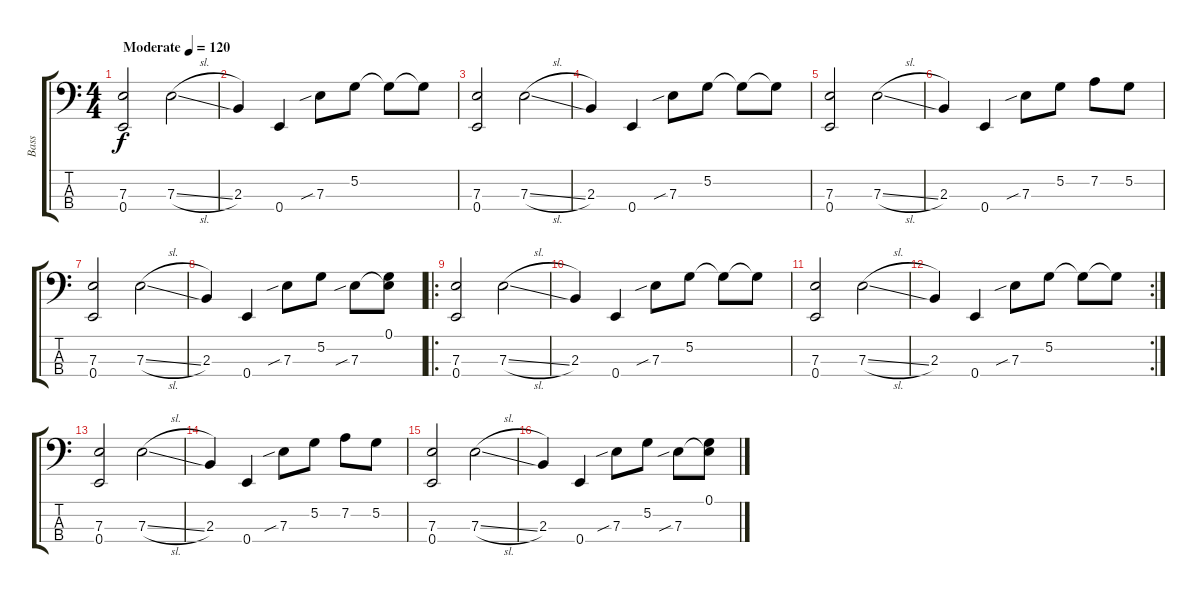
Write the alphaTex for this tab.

\track ("Bass" "Bass") {instrument electricbassfinger}
\staff {score tabs}
\tuning (G2 D2 A1 E1) {hide}
\ts (4 4)
\tempo (120 "Moderate")
\clef f4
\ks c
(7.3 0.4).2{dy f instrument electricbassfinger} 7.3{sl}.2 |
2.3.4 0.4.4 7.3{sib}.8 5.2.8 5.2{t}.8 5.2{t}.8 |
(7.3 0.4).2 7.3{sl}.2 |
2.3.4 0.4.4 7.3{sib}.8 5.2.8 5.2{t}.8 5.2{t}.8 |
(7.3 0.4).2 7.3{sl}.2 |
2.3.4 0.4.4 7.3{sib}.8 5.2.8 7.2.8 5.2.8 |
(7.3 0.4).2 7.3{sl}.2 |
2.3.4 0.4.4 7.3{sib}.8 5.2.8 7.3{sib}.8 (0.1 7.3{t}).8 |
\ro
(7.3 0.4).2 7.3{sl}.2 |
2.3.4 0.4.4 7.3{sib}.8 5.2.8 5.2{t}.8 5.2{t}.8 |
(7.3 0.4).2 7.3{sl}.2 |
\rc 2
2.3.4 0.4.4 7.3{sib}.8 5.2.8 5.2{t}.8 5.2{t}.8 |
(7.3 0.4).2 7.3{sl}.2 |
2.3.4 0.4.4 7.3{sib}.8 5.2.8 7.2.8 5.2.8 |
(7.3 0.4).2 7.3{sl}.2 |
2.3.4 0.4.4 7.3{sib}.8 5.2.8 7.3{sib}.8 (0.1 7.3{t}).8
